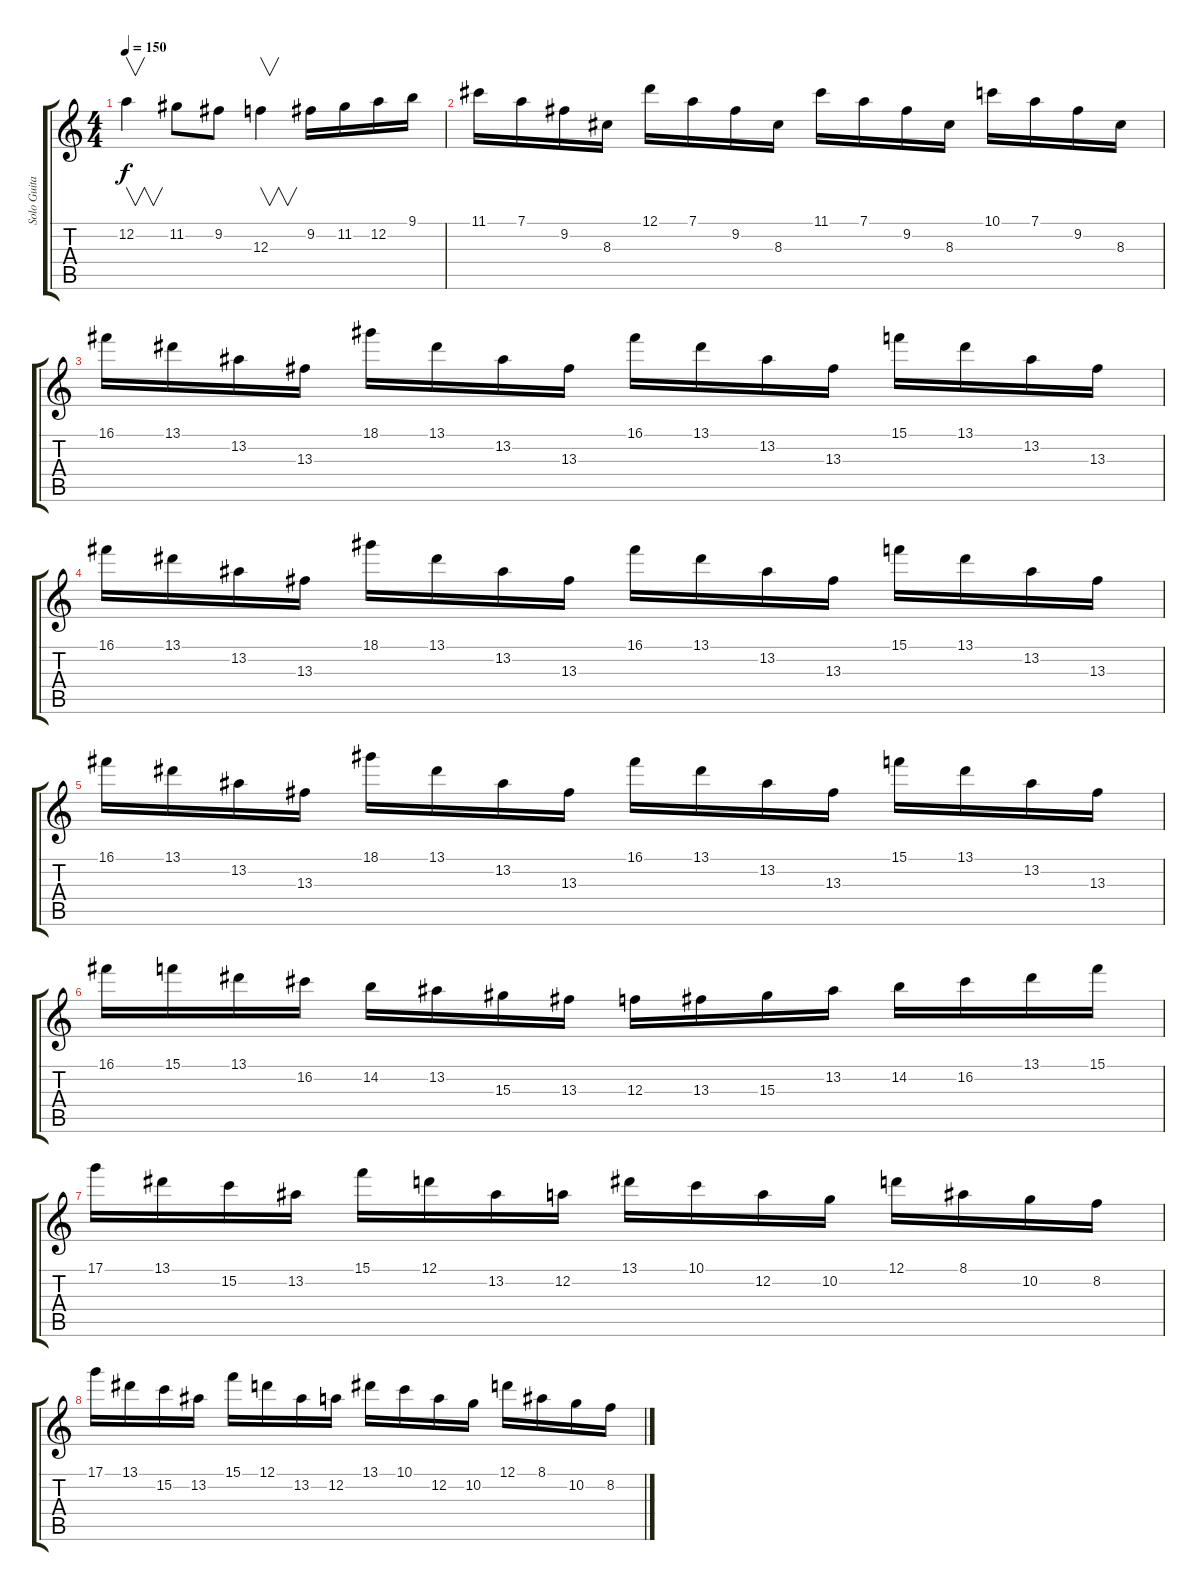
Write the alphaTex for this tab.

\track ("Solo Guitar" "Solo Guita") {instrument overdrivenguitar}
\staff {score tabs}
\tuning (D4 A3 F3 C3 G2 D2) {hide}
\ts (4 4)
\tempo 150
\clef g2
\ks c
12.2.4{v dy f} 11.2.8 9.2.8 12.3.4{v} 9.2.16 11.2.16 12.2.16 9.1.16 |
11.1.16 7.1.16 9.2.16 8.3.16 12.1.16 7.1.16 9.2.16 8.3.16 11.1.16 7.1.16 9.2.16 8.3.16 10.1.16 7.1.16 9.2.16 8.3.16 |
16.1.16 13.1.16 13.2.16 13.3.16 18.1.16 13.1.16 13.2.16 13.3.16 16.1.16 13.1.16 13.2.16 13.3.16 15.1.16 13.1.16 13.2.16 13.3.16 |
16.1.16 13.1.16 13.2.16 13.3.16 18.1.16 13.1.16 13.2.16 13.3.16 16.1.16 13.1.16 13.2.16 13.3.16 15.1.16 13.1.16 13.2.16 13.3.16 |
16.1.16 13.1.16 13.2.16 13.3.16 18.1.16 13.1.16 13.2.16 13.3.16 16.1.16 13.1.16 13.2.16 13.3.16 15.1.16 13.1.16 13.2.16 13.3.16 |
16.1.16 15.1.16 13.1.16 16.2.16 14.2.16 13.2.16 15.3.16 13.3.16 12.3.16 13.3.16 15.3.16 13.2.16 14.2.16 16.2.16 13.1.16 15.1.16 |
17.1.16 13.1.16 15.2.16 13.2.16 15.1.16 12.1.16 13.2.16 12.2.16 13.1.16 10.1.16 12.2.16 10.2.16 12.1.16 8.1.16 10.2.16 8.2.16 |
17.1.16 13.1.16 15.2.16 13.2.16 15.1.16 12.1.16 13.2.16 12.2.16 13.1.16 10.1.16 12.2.16 10.2.16 12.1.16 8.1.16 10.2.16 8.2.16
